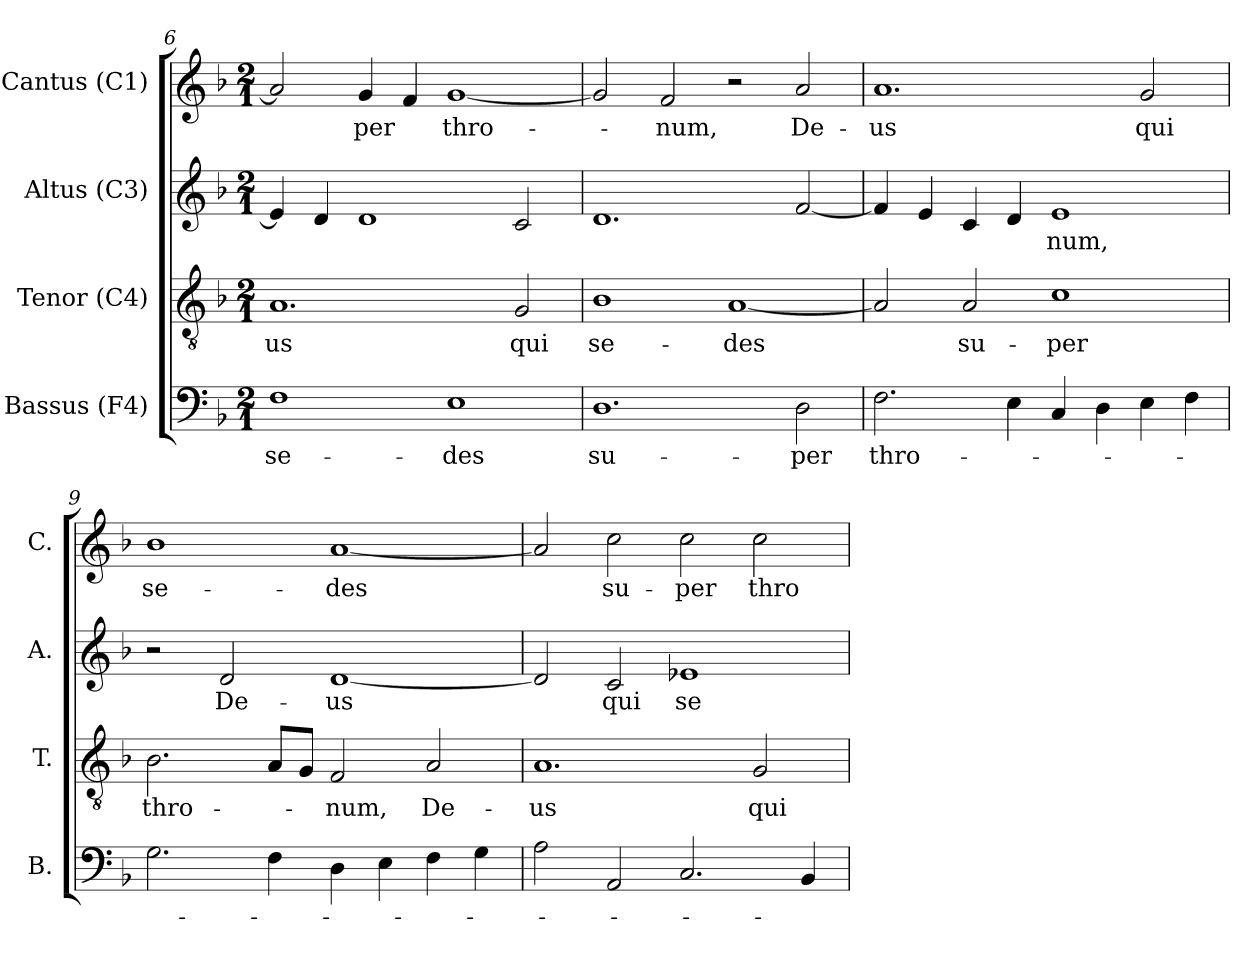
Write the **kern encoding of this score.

**kern	**text	**kern	**text	**kern	**text	**kern	**text
*part4	*part4	*part3	*part3	*part2	*part2	*part1	*part1
*staff4	*staff4	*staff3	*staff3	*staff2	*staff2	*staff1	*staff1
*I"Bassus (F4)	*	*I"Tenor (C4)	*	*I"Altus (C3)	*	*I"Cantus (C1)	*
*I'B.	*	*I'T.	*	*I'A.	*	*I'C.	*
!!LO:LB:g=z
*clefF4	*	*clefGv2	*	*clefG2	*	*clefG2	*
*	*	*ITrd7c12	*	*ITrd7c12	*	*ITrd7c12	*
*k[b-]	*	*k[b-]	*	*k[b-]	*	*k[b-]	*
*F:	*	*F:	*	*F:	*	*F:	*
*M2/1	*	*M2/1	*	*M2/1	*	*M2/1	*
=6	=6	=6	=6	=6	=6	=6	=6
!	!LO:LY:b:color=#000000	!	!	!	!	!	!
!	!	!	!LO:LY:b:color=#000000	!	!	!	!
1Fi	se-	1.AAi	-us	4Ei/]	.	2Ai/]	.
.	.	.	.	4Di/	.	.	.
!	!	!	!	!	!	!	!LO:LY:b:color=#000000
.	.	.	.	1Di	.	4Gi/	-per
.	.	.	.	.	.	4Fi/	.
!	!LO:LY:b:color=#000000	!	!	!	!	!	!
!	!	!	!	!	!	!	!LO:LY:b:color=#000000
1Ei	-des	.	.	.	.	[1Gi	thro-
!	!	!	!LO:LY:b:color=#000000	!	!	!	!
.	.	2GGi/	qui	2Ci/	.	.	.
=7	=7	=7	=7	=7	=7	=7	=7
!	!LO:LY:b:color=#000000	!	!	!	!	!	!
!	!	!	!LO:LY:b:color=#000000	!	!	!	!
1.Di	su-	1BB-i	se-	1.Di	.	2Gi/]	.
!	!	!	!	!	!	!	!LO:LY:b:color=#000000
.	.	.	.	.	.	2Fi/	-num,
!	!	!	!LO:LY:b:color=#000000	!	!	!	!
.	.	[1AAi	-des	.	.	2r	.
!	!LO:LY:b:color=#000000	!	!	!	!	!	!
!	!	!	!	!	!	!	!LO:LY:b:color=#000000
2Di\	-per	.	.	[2Fi/	.	2Ai/	De-
=8	=8	=8	=8	=8	=8	=8	=8
!	!LO:LY:b:color=#000000	!	!	!	!	!	!
!	!	!	!	!	!	!	!LO:LY:b:color=#000000
2.Fi\	thro-	2AAi/]	.	4Fi/]	.	1.Ai	-us
.	.	.	.	4Ei/	.	.	.
!	!	!	!LO:LY:b:color=#000000	!	!	!	!
.	.	2AAi/	su-	4Ci/	.	.	.
4Ei\	.	.	.	4Di/	.	.	.
!	!	!	!LO:LY:b:color=#000000	!	!	!	!
!	!	!	!	!	!LO:LY:b:color=#000000	!	!
4Ci/	.	1Ci	-per	1Ei	-num,	.	.
4Di\	.	.	.	.	.	.	.
!	!	!	!	!	!	!	!LO:LY:b:color=#000000
4Ei\	.	.	.	.	.	2Gi/	qui
4Fi\	.	.	.	.	.	.	.
=9	=9	=9	=9	=9	=9	=9	=9
!	!	!	!LO:LY:b:color=#000000	!	!	!	!
!	!	!	!	!	!	!	!LO:LY:b:color=#000000
2.Gi\	.	2.BB-i\	thro-	2r	.	1B-i	se-
!	!	!	!	!	!LO:LY:b:color=#000000	!	!
.	.	.	.	2Di/	De-	.	.
4Fi\	.	8AAi/L	.	.	.	.	.
.	.	8GGi/J	.	.	.	.	.
!	!	!	!LO:LY:b:color=#000000	!	!	!	!
!	!	!	!	!	!LO:LY:b:color=#000000	!	!
!	!	!	!	!	!	!	!LO:LY:b:color=#000000
4Di\	.	2FFi/	-num,	[1Di	-us	[1Ai	-des
4Ei\	.	.	.	.	.	.	.
!	!	!	!LO:LY:b:color=#000000	!	!	!	!
4Fi\	.	2AAi/	De-	.	.	.	.
4Gi\	.	.	.	.	.	.	.
!!LO:LB:g=z
=10	=10	=10	=10	=10	=10	=10	=10
!	!	!	!LO:LY:b:color=#000000	!	!	!	!
2Ai\	.	1.AAi	-us	2Di/]	.	2Ai/]	.
!	!	!	!	!	!LO:LY:b:color=#000000	!	!
!	!	!	!	!	!	!	!LO:LY:b:color=#000000
2AAi/	.	.	.	2Ci/	qui	2ci\	su-
!	!	!	!	!	!LO:LY:b:color=#000000	!	!
!	!	!	!	!	!	!	!LO:LY:b:color=#000000
2.Ci/	.	.	.	1E-Xi	se-	2ci\	-per
!	!	!	!LO:LY:b:color=#000000	!	!	!	!
!	!	!	!	!	!	!	!LO:LY:b:color=#000000
.	.	2GGi/	qui	.	.	2ci\	thro-
4BB-i/	.	.	.	.	.	.	.
=	=	=	=	=	=	=	=
*-	*-	*-	*-	*-	*-	*-	*-
